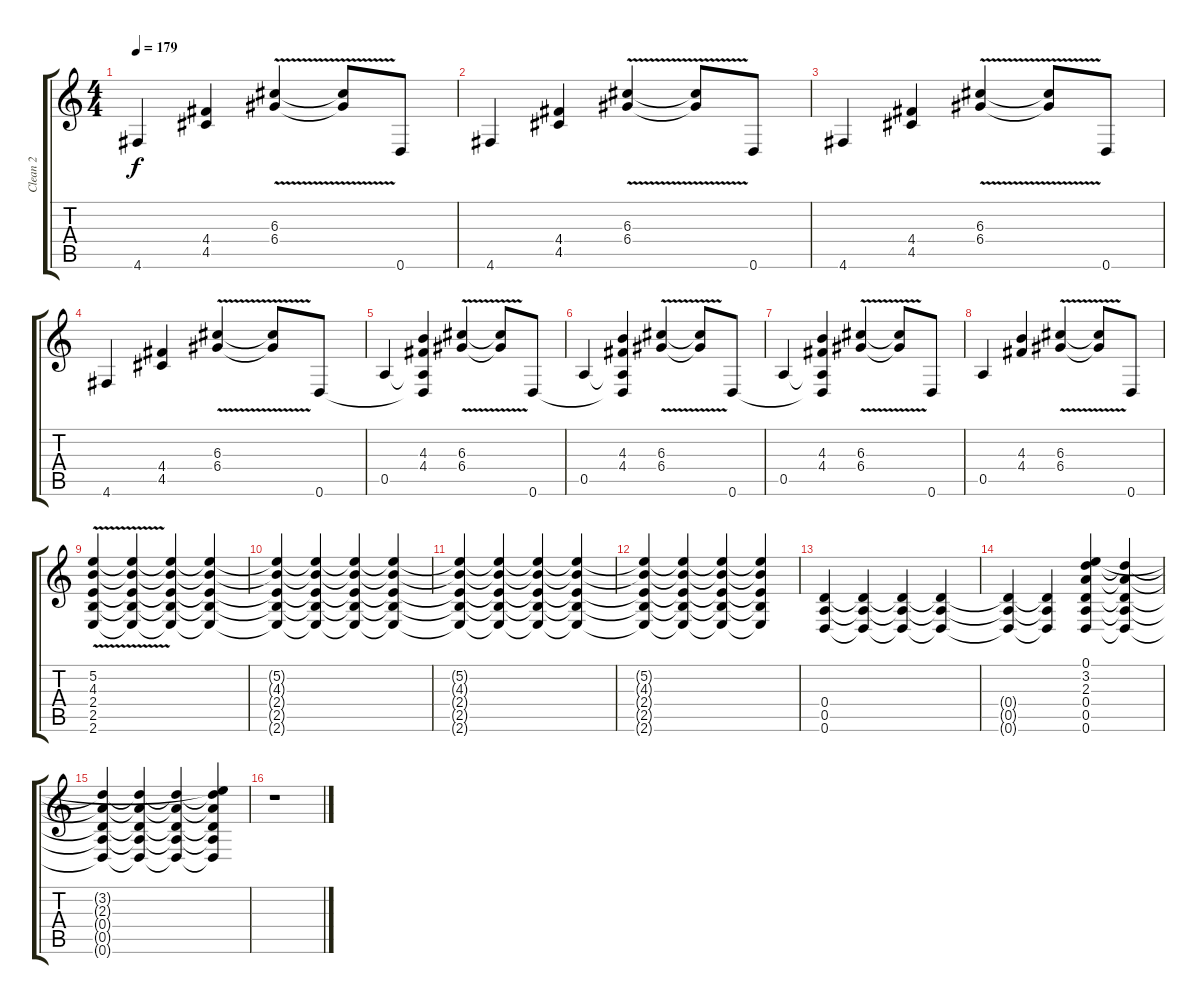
\track ("Clean 2" "Clean 2") {instrument acousticguitarnylon}
\staff {score tabs}
\tuning (E4 B3 G3 D3 A2 D2) {hide}
\ts (4 4)
\tempo 179
\clef g2
\ks c
4.6.4{dy f instrument acousticguitarsteel} (4.4 4.5).4 (6.3{v} 6.4{v}).4 (6.3{t} 6.4{t}).8 0.6.8 |
4.6.4 (4.4 4.5).4 (6.3{v} 6.4{v}).4 (6.3{t} 6.4{t}).8 0.6.8 |
4.6.4 (4.4 4.5).4 (6.3{v} 6.4{v}).4 (6.3{t} 6.4{t}).8 0.6.8 |
4.6.4 (4.4 4.5).4 (6.3{v} 6.4{v}).4 (6.3{t} 6.4{t}).8 0.6.8 |
0.5.4 (4.3 4.4 0.5{t} 0.6{t}).4 (6.3{v} 6.4{v}).4 (6.3{t} 6.4{t}).8 0.6.8 |
0.5.4 (4.3 4.4 0.5{t} 0.6{t}).4 (6.3{v} 6.4{v}).4 (6.3{t} 6.4{t}).8 0.6.8 |
0.5.4 (4.3 4.4 0.5{t} 0.6{t}).4 (6.3{v} 6.4{v}).4 (6.3{t} 6.4{t}).8 0.6.8 |
0.5.4 (4.3 4.4).4 (6.3{v} 6.4{v}).4 (6.3{t} 6.4{t}).8 0.6.8 |
(5.2{v} 4.3{v} 2.4{v} 2.5{v} 2.6{v}).4{instrument distortionguitar} (5.2{t} 4.3{t} 2.4{t} 2.5{t} 2.6{t}).4 (5.2{t} 4.3{t} 2.4{t} 2.5{t} 2.6{t}).4 (5.2{t} 4.3{t} 2.4{t} 2.5{t} 2.6{t}).4 |
(5.2{t} 4.3{t} 2.4{t} 2.5{t} 2.6{t}).4 (5.2{t} 4.3{t} 2.4{t} 2.5{t} 2.6{t}).4 (5.2{t} 4.3{t} 2.4{t} 2.5{t} 2.6{t}).4 (5.2{t} 4.3{t} 2.4{t} 2.5{t} 2.6{t}).4 |
(5.2{t} 4.3{t} 2.4{t} 2.5{t} 2.6{t}).4 (5.2{t} 4.3{t} 2.4{t} 2.5{t} 2.6{t}).4 (5.2{t} 4.3{t} 2.4{t} 2.5{t} 2.6{t}).4 (5.2{t} 4.3{t} 2.4{t} 2.5{t} 2.6{t}).4 |
(5.2{t} 4.3{t} 2.4{t} 2.5{t} 2.6{t}).4 (5.2{t} 4.3{t} 2.4{t} 2.5{t} 2.6{t}).4 (5.2{t} 4.3{t} 2.4{t} 2.5{t} 2.6{t}).4 (5.2{t} 4.3{t} 2.4{t} 2.5{t} 2.6{t}).4 |
(0.4 0.5 0.6).4 (0.4{t} 0.5{t} 0.6{t}).4 (0.4{t} 0.5{t} 0.6{t}).4 (0.4{t} 0.5{t} 0.6{t}).4 |
(0.4{t} 0.5{t} 0.6{t}).4 (0.4{t} 0.5{t} 0.6{t}).4 (0.1 3.2 2.3 0.4 0.5 0.6).4 (3.2{t} 2.3{t} 0.4{t} 0.5{t} 0.6{t}).4 |
(3.2{t} 2.3{t} 0.4{t} 0.5{t} 0.6{t}).4 (3.2{t} 2.3{t} 0.4{t} 0.5{t} 0.6{t}).4 (3.2{t} 2.3{t} 0.4{t} 0.5{t} 0.6{t}).4 (0.1{t} 3.2{t} 2.3{t} 0.4{t} 0.5{t} 0.6{t}).4 |
r.1
